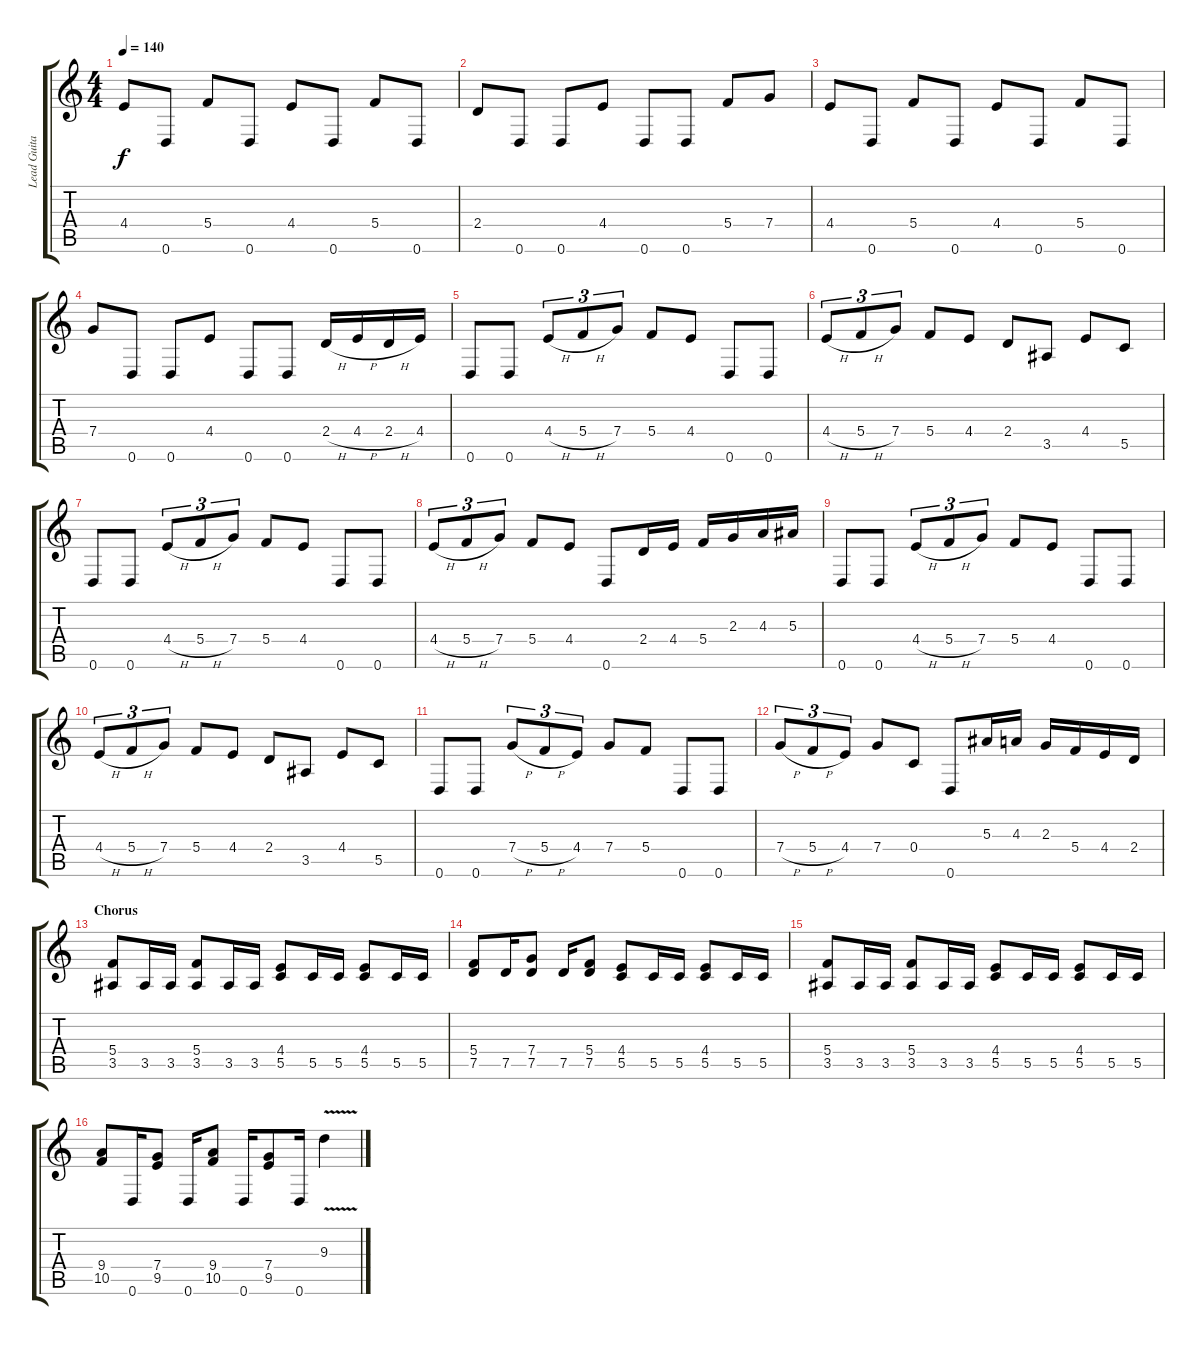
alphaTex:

\track ("Lead Guitar" "Lead Guita") {instrument distortionguitar}
\staff {score tabs}
\tuning (D4 A3 F3 C3 G2 D2) {hide}
\ts (4 4)
\tempo 140
\clef g2
\ks c
4.4.8{dy f} 0.6.8 5.4.8 0.6.8 4.4.8 0.6.8 5.4.8 0.6.8 |
2.4.8 0.6.8 0.6.8 4.4.8 0.6.8 0.6.8 5.4.8 7.4.8 |
4.4.8 0.6.8 5.4.8 0.6.8 4.4.8 0.6.8 5.4.8 0.6.8 |
7.4.8 0.6.8 0.6.8 4.4.8 0.6.8 0.6.8 2.4{h}.16 4.4{h}.16 2.4{h}.16 4.4.16 |
0.6.8 0.6.8 4.4{h}.8{tu (3 2)} 5.4{h}.8{tu (3 2)} 7.4.8{tu (3 2)} 5.4.8 4.4.8 0.6.8 0.6.8 |
4.4{h}.8{tu (3 2)} 5.4{h}.8{tu (3 2)} 7.4.8{tu (3 2)} 5.4.8 4.4.8 2.4.8 3.5.8 4.4.8 5.5.8 |
0.6.8 0.6.8 4.4{h}.8{tu (3 2)} 5.4{h}.8{tu (3 2)} 7.4.8{tu (3 2)} 5.4.8 4.4.8 0.6.8 0.6.8 |
4.4{h}.8{tu (3 2)} 5.4{h}.8{tu (3 2)} 7.4.8{tu (3 2)} 5.4.8 4.4.8 0.6.8 2.4.16 4.4.16 5.4.16 2.3.16 4.3.16 5.3.16 |
0.6.8 0.6.8 4.4{h}.8{tu (3 2)} 5.4{h}.8{tu (3 2)} 7.4.8{tu (3 2)} 5.4.8 4.4.8 0.6.8 0.6.8 |
4.4{h}.8{tu (3 2)} 5.4{h}.8{tu (3 2)} 7.4.8{tu (3 2)} 5.4.8 4.4.8 2.4.8 3.5.8 4.4.8 5.5.8 |
0.6.8 0.6.8 7.4{h}.8{tu (3 2)} 5.4{h}.8{tu (3 2)} 4.4.8{tu (3 2)} 7.4.8 5.4.8 0.6.8 0.6.8 |
7.4{h}.8{tu (3 2)} 5.4{h}.8{tu (3 2)} 4.4.8{tu (3 2)} 7.4.8 0.4.8 0.6.8 5.3.16 4.3.16 2.3.16 5.4.16 4.4.16 2.4.16 |
\section ("" "Chorus")
(5.4 3.5).8 3.5.16 3.5.16 (5.4 3.5).8 3.5.16 3.5.16 (4.4 5.5).8 5.5.16 5.5.16 (4.4 5.5).8 5.5.16 5.5.16 |
(5.4 7.5).8 7.5.16 (7.4 7.5).8 7.5.16 (5.4 7.5).8 (4.4 5.5).8 5.5.16 5.5.16 (4.4 5.5).8 5.5.16 5.5.16 |
(5.4 3.5).8 3.5.16 3.5.16 (5.4 3.5).8 3.5.16 3.5.16 (4.4 5.5).8 5.5.16 5.5.16 (4.4 5.5).8 5.5.16 5.5.16 |
(9.4 10.5).8 0.6.16 (7.4 9.5).8 0.6.16 (9.4 10.5).8 0.6.16 (7.4 9.5).8 0.6.16 9.3{v}.4
